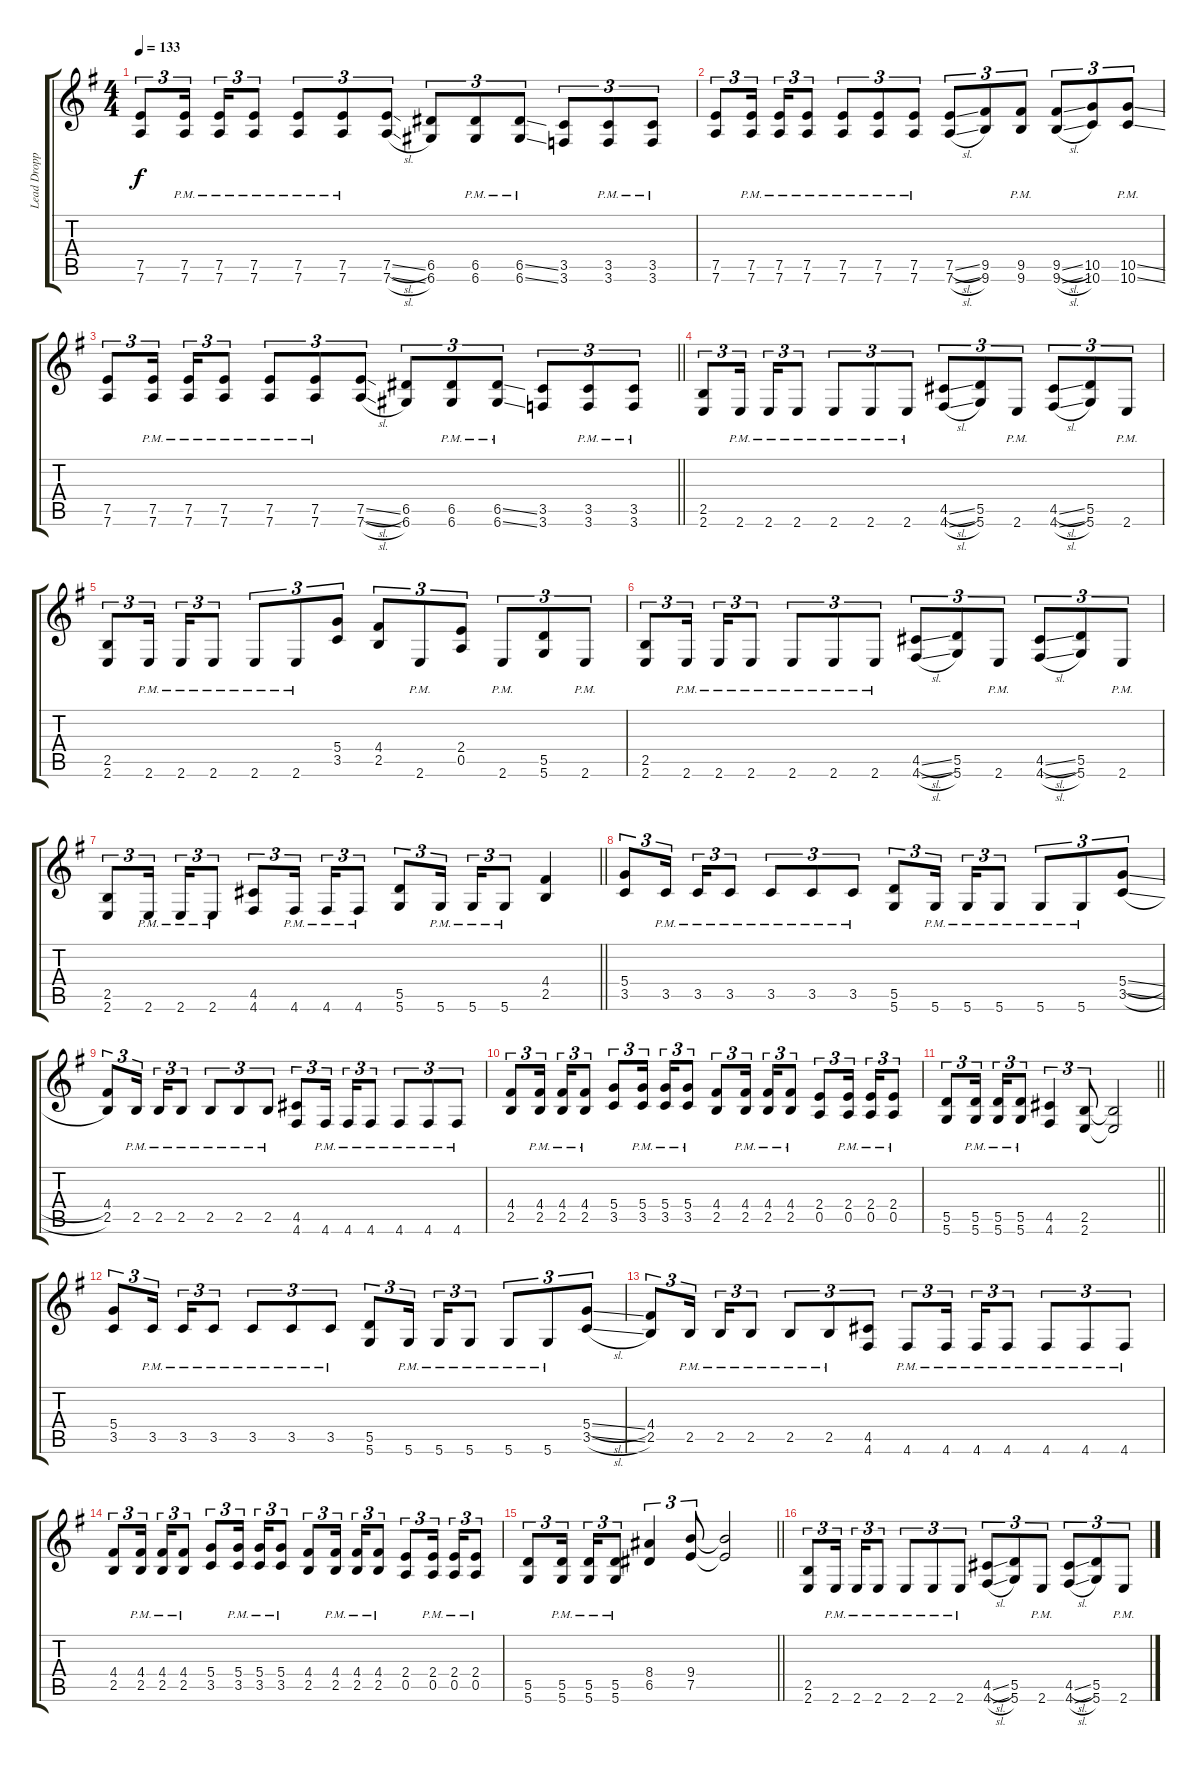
\track ("Lead Dropped D " "Lead Dropp") {instrument distortionguitar}
\staff {score tabs}
\tuning (E4 B3 G3 D3 A2 D2) {hide}
\ts (4 4)
\tempo 133
\clef g2
\ks eminor
(7.5 7.6).8{tu (3 2) dy f} (7.5{pm} 7.6{pm}).16{tu (3 2) beam splitsecondary} (7.5{pm} 7.6{pm}).16{tu (3 2)} (7.5{pm} 7.6{pm}).8{tu (3 2)} (7.5{pm} 7.6{pm}).8{tu (3 2)} (7.5{pm} 7.6{pm}).8{tu (3 2)} (7.5{sl} 7.6{sl}).8{tu (3 2)} (6.5 6.6).8{tu (3 2)} (6.5{pm} 6.6{pm}).8{tu (3 2)} (6.5{ss pm} 6.6{ss pm}).8{tu (3 2)} (3.5 3.6).8{tu (3 2)} (3.5{pm} 3.6{pm}).8{tu (3 2)} (3.5{pm} 3.6{pm}).8{tu (3 2)} |
(7.5 7.6).8{tu (3 2)} (7.5{pm} 7.6{pm}).16{tu (3 2) beam splitsecondary} (7.5{pm} 7.6{pm}).16{tu (3 2)} (7.5{pm} 7.6{pm}).8{tu (3 2)} (7.5{pm} 7.6{pm}).8{tu (3 2)} (7.5{pm} 7.6{pm}).8{tu (3 2)} (7.5{pm} 7.6{pm}).8{tu (3 2)} (7.5{sl} 7.6{sl}).8{tu (3 2)} (9.5 9.6).8{tu (3 2)} (9.5{pm} 9.6{pm}).8{tu (3 2)} (9.5{sl} 9.6{sl}).8{tu (3 2)} (10.5 10.6).8{tu (3 2)} (10.5{ss pm} 10.6{ss pm}).8{tu (3 2)} |
\barLineRight lightlight
(7.5 7.6).8{tu (3 2)} (7.5{pm} 7.6{pm}).16{tu (3 2) beam splitsecondary} (7.5{pm} 7.6{pm}).16{tu (3 2)} (7.5{pm} 7.6{pm}).8{tu (3 2)} (7.5{pm} 7.6{pm}).8{tu (3 2)} (7.5{pm} 7.6{pm}).8{tu (3 2)} (7.5{sl} 7.6{sl}).8{tu (3 2)} (6.5 6.6).8{tu (3 2)} (6.5{pm} 6.6{pm}).8{tu (3 2)} (6.5{ss pm} 6.6{ss pm}).8{tu (3 2)} (3.5 3.6).8{tu (3 2)} (3.5{pm} 3.6{pm}).8{tu (3 2)} (3.5{pm} 3.6{pm}).8{tu (3 2)} |
(2.5 2.6).8{tu (3 2)} 2.6{pm}.16{tu (3 2) beam splitsecondary} 2.6{pm}.16{tu (3 2)} 2.6{pm}.8{tu (3 2)} 2.6{pm}.8{tu (3 2)} 2.6{pm}.8{tu (3 2)} 2.6{pm}.8{tu (3 2)} (4.5{sl} 4.6{sl}).8{tu (3 2)} (5.5 5.6).8{tu (3 2)} 2.6{pm}.8{tu (3 2)} (4.5{sl} 4.6{sl}).8{tu (3 2)} (5.5 5.6).8{tu (3 2)} 2.6{pm}.8{tu (3 2)} |
(2.5 2.6).8{tu (3 2)} 2.6{pm}.16{tu (3 2) beam splitsecondary} 2.6{pm}.16{tu (3 2)} 2.6{pm}.8{tu (3 2)} 2.6{pm}.8{tu (3 2)} 2.6{pm}.8{tu (3 2)} (5.4 3.5).8{tu (3 2)} (4.4 2.5).8{tu (3 2)} 2.6{pm}.8{tu (3 2)} (2.4 0.5).8{tu (3 2)} 2.6{pm}.8{tu (3 2)} (5.5 5.6).8{tu (3 2)} 2.6{pm}.8{tu (3 2)} |
(2.5 2.6).8{tu (3 2)} 2.6{pm}.16{tu (3 2) beam splitsecondary} 2.6{pm}.16{tu (3 2)} 2.6{pm}.8{tu (3 2)} 2.6{pm}.8{tu (3 2)} 2.6{pm}.8{tu (3 2)} 2.6{pm}.8{tu (3 2)} (4.5{sl} 4.6{sl}).8{tu (3 2)} (5.5 5.6).8{tu (3 2)} 2.6{pm}.8{tu (3 2)} (4.5{sl} 4.6{sl}).8{tu (3 2)} (5.5 5.6).8{tu (3 2)} 2.6{pm}.8{tu (3 2)} |
\barLineRight lightlight
(2.5 2.6).8{tu (3 2)} 2.6{pm}.16{tu (3 2) beam splitsecondary} 2.6{pm}.16{tu (3 2)} 2.6{pm}.8{tu (3 2)} (4.5 4.6).8{tu (3 2)} 4.6{pm}.16{tu (3 2) beam splitsecondary} 4.6{pm}.16{tu (3 2)} 4.6{pm}.8{tu (3 2)} (5.5 5.6).8{tu (3 2)} 5.6{pm}.16{tu (3 2) beam splitsecondary} 5.6{pm}.16{tu (3 2)} 5.6{pm}.8{tu (3 2)} (4.4 2.5).4 |
\section ("" "")
(5.4 3.5).8{tu (3 2)} 3.5{pm}.16{tu (3 2) beam splitsecondary} 3.5{pm}.16{tu (3 2)} 3.5{pm}.8{tu (3 2)} 3.5{pm}.8{tu (3 2)} 3.5{pm}.8{tu (3 2)} 3.5{pm}.8{tu (3 2)} (5.5 5.6).8{tu (3 2)} 5.6{pm}.16{tu (3 2) beam splitsecondary} 5.6{pm}.16{tu (3 2)} 5.6{pm}.8{tu (3 2)} 5.6{pm}.8{tu (3 2)} 5.6{pm}.8{tu (3 2)} (5.4{sl} 3.5{sl}).8{tu (3 2)} |
(4.4 2.5).8{tu (3 2)} 2.5{pm}.16{tu (3 2) beam splitsecondary} 2.5{pm}.16{tu (3 2)} 2.5{pm}.8{tu (3 2)} 2.5{pm}.8{tu (3 2)} 2.5{pm}.8{tu (3 2)} 2.5{pm}.8{tu (3 2)} (4.5 4.6).8{tu (3 2)} 4.6{pm}.16{tu (3 2) beam splitsecondary} 4.6{pm}.16{tu (3 2)} 4.6{pm}.8{tu (3 2)} 4.6{pm}.8{tu (3 2)} 4.6{pm}.8{tu (3 2)} 4.6{pm}.8{tu (3 2)} |
(4.4 2.5).8{tu (3 2)} (4.4{pm} 2.5{pm}).16{tu (3 2) beam splitsecondary} (4.4{pm} 2.5{pm}).16{tu (3 2)} (4.4{pm} 2.5{pm}).8{tu (3 2)} (5.4 3.5).8{tu (3 2)} (5.4{pm} 3.5{pm}).16{tu (3 2) beam splitsecondary} (5.4{pm} 3.5{pm}).16{tu (3 2)} (5.4{pm} 3.5{pm}).8{tu (3 2)} (4.4 2.5).8{tu (3 2)} (4.4{pm} 2.5{pm}).16{tu (3 2) beam splitsecondary} (4.4{pm} 2.5{pm}).16{tu (3 2)} (4.4{pm} 2.5{pm}).8{tu (3 2)} (2.4 0.5).8{tu (3 2)} (2.4{pm} 0.5{pm}).16{tu (3 2) beam splitsecondary} (2.4{pm} 0.5{pm}).16{tu (3 2)} (2.4{pm} 0.5{pm}).8{tu (3 2)} |
\barLineRight lightlight
(5.5 5.6).8{tu (3 2)} (5.5{pm} 5.6{pm}).16{tu (3 2) beam splitsecondary} (5.5{pm} 5.6{pm}).16{tu (3 2)} (5.5{pm} 5.6{pm}).8{tu (3 2)} (4.5 4.6).4{tu (3 2)} (2.5 2.6).8{tu (3 2)} (2.5{t} 2.6{t}).2 |
(5.4 3.5).8{tu (3 2)} 3.5{pm}.16{tu (3 2) beam splitsecondary} 3.5{pm}.16{tu (3 2)} 3.5{pm}.8{tu (3 2)} 3.5{pm}.8{tu (3 2)} 3.5{pm}.8{tu (3 2)} 3.5{pm}.8{tu (3 2)} (5.5 5.6).8{tu (3 2)} 5.6{pm}.16{tu (3 2) beam splitsecondary} 5.6{pm}.16{tu (3 2)} 5.6{pm}.8{tu (3 2)} 5.6{pm}.8{tu (3 2)} 5.6{pm}.8{tu (3 2)} (5.4{sl} 3.5{sl}).8{tu (3 2)} |
(4.4 2.5).8{tu (3 2)} 2.5{pm}.16{tu (3 2) beam splitsecondary} 2.5{pm}.16{tu (3 2)} 2.5{pm}.8{tu (3 2)} 2.5{pm}.8{tu (3 2)} 2.5{pm}.8{tu (3 2)} (4.5 4.6).8{tu (3 2)} 4.6{pm}.8{tu (3 2)} 4.6{pm}.16{tu (3 2) beam splitsecondary} 4.6{pm}.16{tu (3 2)} 4.6{pm}.8{tu (3 2)} 4.6{pm}.8{tu (3 2)} 4.6{pm}.8{tu (3 2)} 4.6{pm}.8{tu (3 2)} |
(4.4 2.5).8{tu (3 2)} (4.4{pm} 2.5{pm}).16{tu (3 2) beam splitsecondary} (4.4{pm} 2.5{pm}).16{tu (3 2)} (4.4{pm} 2.5{pm}).8{tu (3 2)} (5.4 3.5).8{tu (3 2)} (5.4{pm} 3.5{pm}).16{tu (3 2) beam splitsecondary} (5.4{pm} 3.5{pm}).16{tu (3 2)} (5.4{pm} 3.5{pm}).8{tu (3 2)} (4.4 2.5).8{tu (3 2)} (4.4{pm} 2.5{pm}).16{tu (3 2) beam splitsecondary} (4.4{pm} 2.5{pm}).16{tu (3 2)} (4.4{pm} 2.5{pm}).8{tu (3 2)} (2.4 0.5).8{tu (3 2)} (2.4{pm} 0.5{pm}).16{tu (3 2) beam splitsecondary} (2.4{pm} 0.5{pm}).16{tu (3 2)} (2.4{pm} 0.5{pm}).8{tu (3 2)} |
\barLineRight lightlight
(5.5 5.6).8{tu (3 2)} (5.5{pm} 5.6{pm}).16{tu (3 2) beam splitsecondary} (5.5{pm} 5.6{pm}).16{tu (3 2)} (5.5{pm} 5.6{pm}).8{tu (3 2)} (8.4 6.5).4{tu (3 2)} (9.4 7.5).8{tu (3 2)} (9.4{t} 7.5{t}).2 |
\section ("" "")
(2.5 2.6).8{tu (3 2)} 2.6{pm}.16{tu (3 2) beam splitsecondary} 2.6{pm}.16{tu (3 2)} 2.6{pm}.8{tu (3 2)} 2.6{pm}.8{tu (3 2)} 2.6{pm}.8{tu (3 2)} 2.6{pm}.8{tu (3 2)} (4.5{sl} 4.6{sl}).8{tu (3 2)} (5.5 5.6).8{tu (3 2)} 2.6{pm}.8{tu (3 2)} (4.5{sl} 4.6{sl}).8{tu (3 2)} (5.5 5.6).8{tu (3 2)} 2.6{pm}.8{tu (3 2)}
